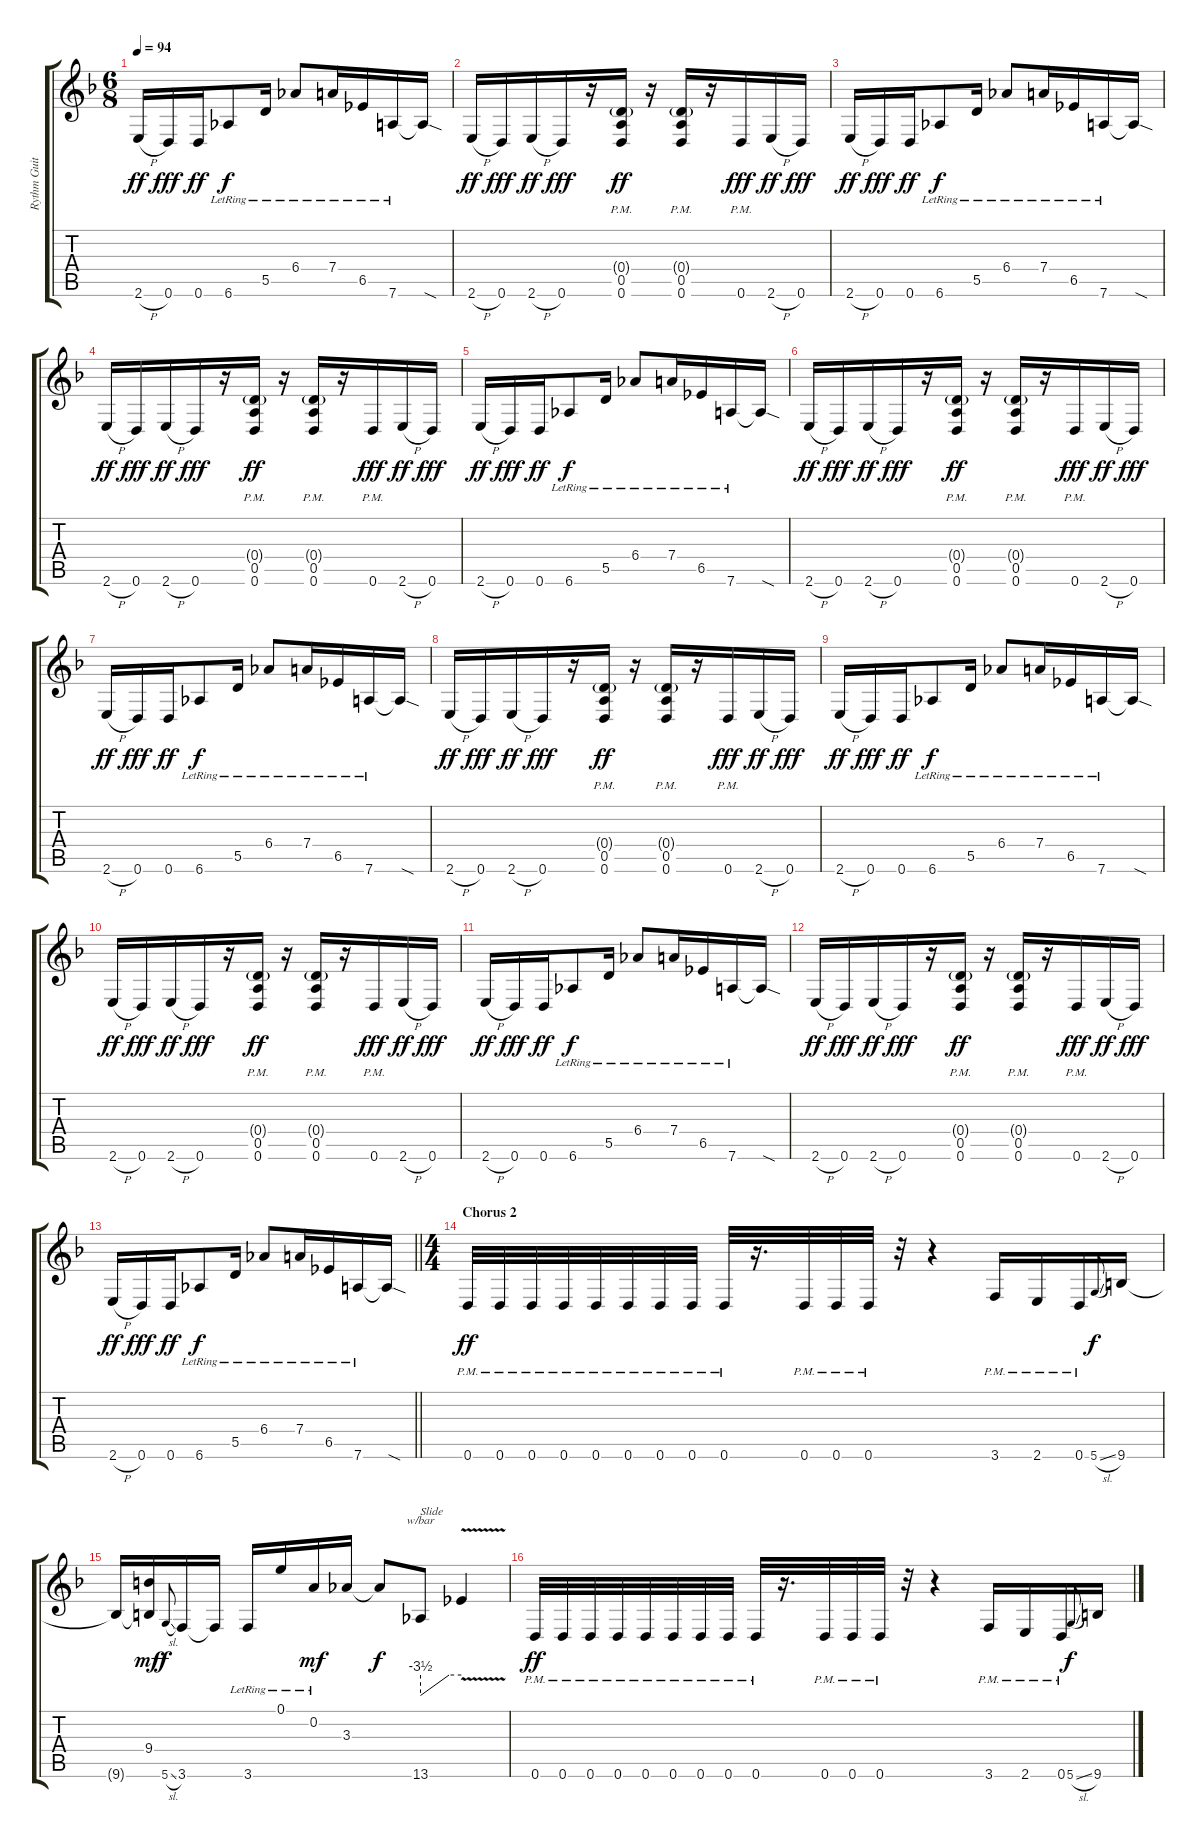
\track ("Rythm Guitar 2" "Rythm Guit") {instrument distortionguitar}
\staff {score tabs}
\tuning (E4 A3 F3 D3 A2 D2) {hide}
\ts (6 8)
\tempo 94
\clef g2
\ks dminor
2.6{h}.16{dy ff} 0.6.16{dy fff} 0.6.16{dy ff} 6.6{lr}.8{dy f} 5.5{lr}.16 6.4{lr}.8 7.4{lr}.16 6.5{lr}.16 7.6{lr}.16 7.6{sod t}.16 |
2.6{h}.16{dy ff} 0.6.16{dy fff} 2.6{h}.16{dy ff} 0.6.16{dy fff} r.16 (0.4{g} 0.5 0.6{pm}).16{dy ff} r.16 (0.4{g} 0.5 0.6{pm}).16 r.16 0.6{pm}.16{dy fff} 2.6{h}.16{dy ff} 0.6.16{dy fff} |
2.6{h}.16{dy ff} 0.6.16{dy fff} 0.6.16{dy ff} 6.6{lr}.8{dy f} 5.5{lr}.16 6.4{lr}.8 7.4{lr}.16 6.5{lr}.16 7.6{lr}.16 7.6{sod t}.16 |
2.6{h}.16{dy ff} 0.6.16{dy fff} 2.6{h}.16{dy ff} 0.6.16{dy fff} r.16 (0.4{g} 0.5 0.6{pm}).16{dy ff} r.16 (0.4{g} 0.5 0.6{pm}).16 r.16 0.6{pm}.16{dy fff} 2.6{h}.16{dy ff} 0.6.16{dy fff} |
2.6{h}.16{dy ff} 0.6.16{dy fff} 0.6.16{dy ff} 6.6{lr}.8{dy f} 5.5{lr}.16 6.4{lr}.8 7.4{lr}.16 6.5{lr}.16 7.6{lr}.16 7.6{sod t}.16 |
2.6{h}.16{dy ff} 0.6.16{dy fff} 2.6{h}.16{dy ff} 0.6.16{dy fff} r.16 (0.4{g} 0.5 0.6{pm}).16{dy ff} r.16 (0.4{g} 0.5 0.6{pm}).16 r.16 0.6{pm}.16{dy fff} 2.6{h}.16{dy ff} 0.6.16{dy fff} |
2.6{h}.16{dy ff} 0.6.16{dy fff} 0.6.16{dy ff} 6.6{lr}.8{dy f} 5.5{lr}.16 6.4{lr}.8 7.4{lr}.16 6.5{lr}.16 7.6{lr}.16 7.6{sod t}.16 |
2.6{h}.16{dy ff} 0.6.16{dy fff} 2.6{h}.16{dy ff} 0.6.16{dy fff} r.16 (0.4{g} 0.5 0.6{pm}).16{dy ff} r.16 (0.4{g} 0.5 0.6{pm}).16 r.16 0.6{pm}.16{dy fff} 2.6{h}.16{dy ff} 0.6.16{dy fff} |
2.6{h}.16{dy ff} 0.6.16{dy fff} 0.6.16{dy ff} 6.6{lr}.8{dy f} 5.5{lr}.16 6.4{lr}.8 7.4{lr}.16 6.5{lr}.16 7.6{lr}.16 7.6{sod t}.16 |
2.6{h}.16{dy ff} 0.6.16{dy fff} 2.6{h}.16{dy ff} 0.6.16{dy fff} r.16 (0.4{g} 0.5 0.6{pm}).16{dy ff} r.16 (0.4{g} 0.5 0.6{pm}).16 r.16 0.6{pm}.16{dy fff} 2.6{h}.16{dy ff} 0.6.16{dy fff} |
2.6{h}.16{dy ff} 0.6.16{dy fff} 0.6.16{dy ff} 6.6{lr}.8{dy f} 5.5{lr}.16 6.4{lr}.8 7.4{lr}.16 6.5{lr}.16 7.6{lr}.16 7.6{sod t}.16 |
2.6{h}.16{dy ff} 0.6.16{dy fff} 2.6{h}.16{dy ff} 0.6.16{dy fff} r.16 (0.4{g} 0.5 0.6{pm}).16{dy ff} r.16 (0.4{g} 0.5 0.6{pm}).16 r.16 0.6{pm}.16{dy fff} 2.6{h}.16{dy ff} 0.6.16{dy fff} |
\barLineRight lightlight
2.6{h}.16{dy ff} 0.6.16{dy fff} 0.6.16{dy ff} 6.6{lr}.8{dy f} 5.5{lr}.16 6.4{lr}.8 7.4{lr}.16 6.5{lr}.16 7.6{lr}.16 7.6{sod t}.16 |
\ts (4 4)
\section ("" "Chorus 2")
0.6{pm}.32{dy ff} 0.6{pm}.32 0.6{pm}.32 0.6{pm}.32 0.6{pm}.32 0.6{pm}.32 0.6{pm}.32 0.6{pm}.32 0.6{pm}.32 r.16{d} 0.6{pm}.32 0.6{pm}.32 0.6{pm}.32 r.32 r.4 3.6{pm}.16 2.6{pm}.16 0.6{pm}.16 5.6{sl}.8{gr onbeat dy f} 9.6.16 |
9.6{t}.16 (9.4 9.6{t}).16{dy mf} 5.6{sl}.8{gr onbeat dy f} 3.6.16 3.6{t}.16 3.6{lr}.16 0.1{lr}.16 0.2{lr}.16{dy mf} 3.3.16 3.3{t}.8{dy f} 13.6.8{tbe (custom default 0 -14 42 0 60 0) txt "Slide"} 13.6{v t}.4 |
0.6{pm}.32{dy ff} 0.6{pm}.32 0.6{pm}.32 0.6{pm}.32 0.6{pm}.32 0.6{pm}.32 0.6{pm}.32 0.6{pm}.32 0.6{pm}.32 r.16{d} 0.6{pm}.32 0.6{pm}.32 0.6{pm}.32 r.32 r.4 3.6{pm}.16 2.6{pm}.16 0.6{pm}.16 5.6{sl}.8{gr onbeat dy f} 9.6.16
